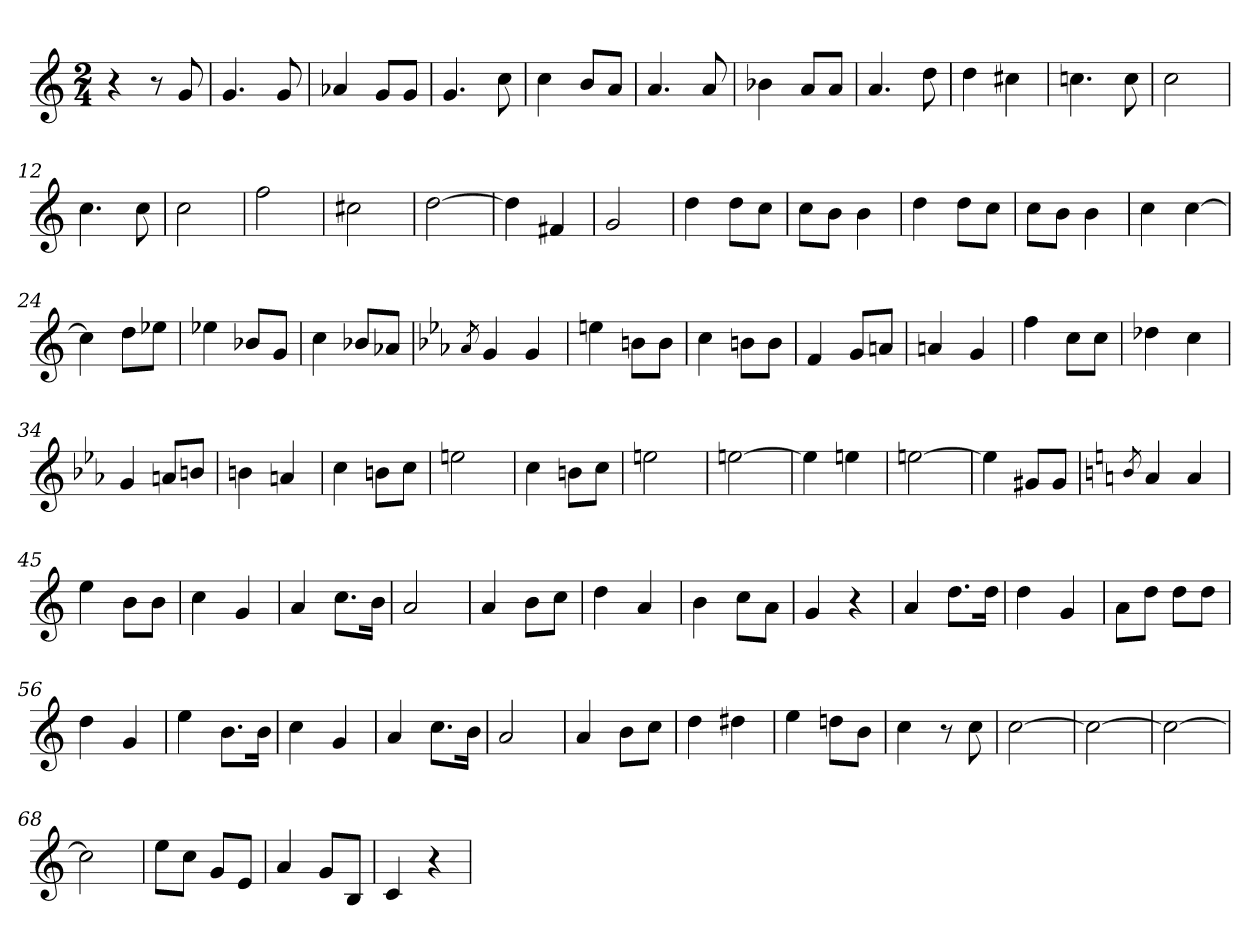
**kern
*part1
*staff1
*clefG2
*k[]
*M2/4
=1
4r
8r
8g/
=2
4.g/
8g/
=3
4a-X/
8g/L
8g/J
=4
4.g/
8cc\
=5
4cc\
8b/L
8a/J
=6
4.a/
8a/
=7
4b-X\
8a/L
8a/J
=8
4.a/
8dd\
=9
4dd\
4cc#X\
=10
4.ccn\
8cc\
=11
2cc\
=12
4.cc\
8cc\
=13
2cc\
=14
2ff\
=15
2cc#X\
!!LO:LB:g=z
=16
[2dd\
=17
4dd\]
4f#X/
=18
2g/
=19
4dd\
8dd\L
8cc\J
=20
8cc\L
8b\J
4b\
=21
4dd\
8dd\L
8cc\J
=22
8cc\L
8b\J
4b\
=23
4cc\
[4cc\
=24
4cc\]
8dd\L
8ee-X\J
=25
4ee-X\
8b-X/L
8g/J
=26
4cc\
8b-X/L
8a-X/J
=27
*k[b-e-a-]
8qa-/
4g/
4g/
=28
4een\
8bn\L
8b\J
!!LO:LB:g=z
=29
4cc\
8bn\L
8b\J
=30
4f/
8g/L
8an/J
=31
4an/
4g/
=32
4ff\
8cc\L
8cc\J
=33
4dd-X\
4cc\
=34
4g/
8an/L
8bn/J
=35
4bn\
4an/
=36
4cc\
8bn\L
8cc\J
=37
2een\
=38
4cc\
8bn\L
8cc\J
=39
2een\
=40
[2een\
=41
4ee\]
4een\
=42
[2een\
!!LO:LB:g=z
=43
4ee\]
8g#X/L
8g#/J
=44
*k[]
8qb/
4a/
4a/
=45
4ee\
8b\L
8b\J
=46
4cc\
4g/
=47
4a/
8.cc\L
16b\Jk
=48
2a/
=49
4a/
8b\L
8cc\J
=50
4dd\
4a/
=51
4b\
8cc\L
8a\J
=52
4g/
4r
=53
4a/
8.dd\L
16dd\Jk
=54
4dd\
4g/
=55
8a\L
8dd\J
8dd\L
8dd\J
=56
4dd\
4g/
!!LO:LB:g=z
=57
4ee\
8.b\L
16b\Jk
=58
4cc\
4g/
=59
4a/
8.cc\L
16b\Jk
=60
2a/
=61
4a/
8b\L
8cc\J
=62
4dd\
4dd#X\
=63
4ee\
8ddn\L
8b\J
=64
4cc\
8r
8cc\
=65
[2cc\
=66
2cc\_
=67
2cc\_
=68
2cc\]
=69
8ee\L
8cc\J
8g/L
8e/J
=70
4a/
8g/L
8B/J
=71
4c/
4r
=
*-
